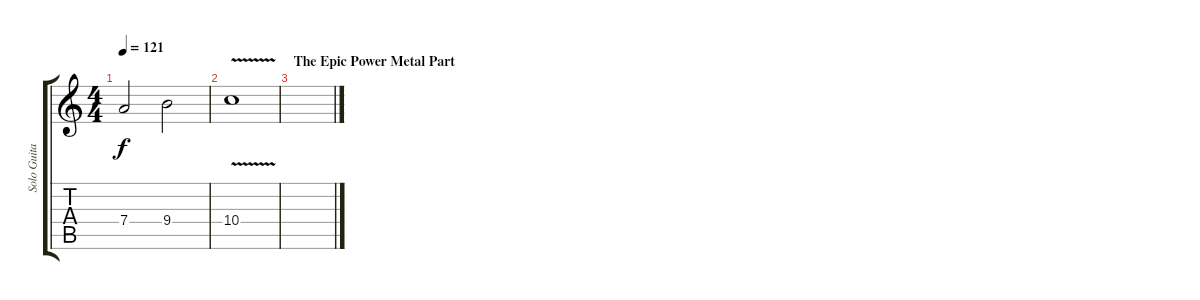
\track ("Solo Guitar" "Solo Guita") {instrument distortionguitar}
\staff {score tabs}
\tuning (E4 B3 G3 D3 A2 D2) {hide}
\ts (4 4)
\tempo 121
\clef g2
\ks c
7.4.2{dy f} 9.4.2 |
10.4{v}.1 |
\section ("" "The Epic Power Metal Part")
